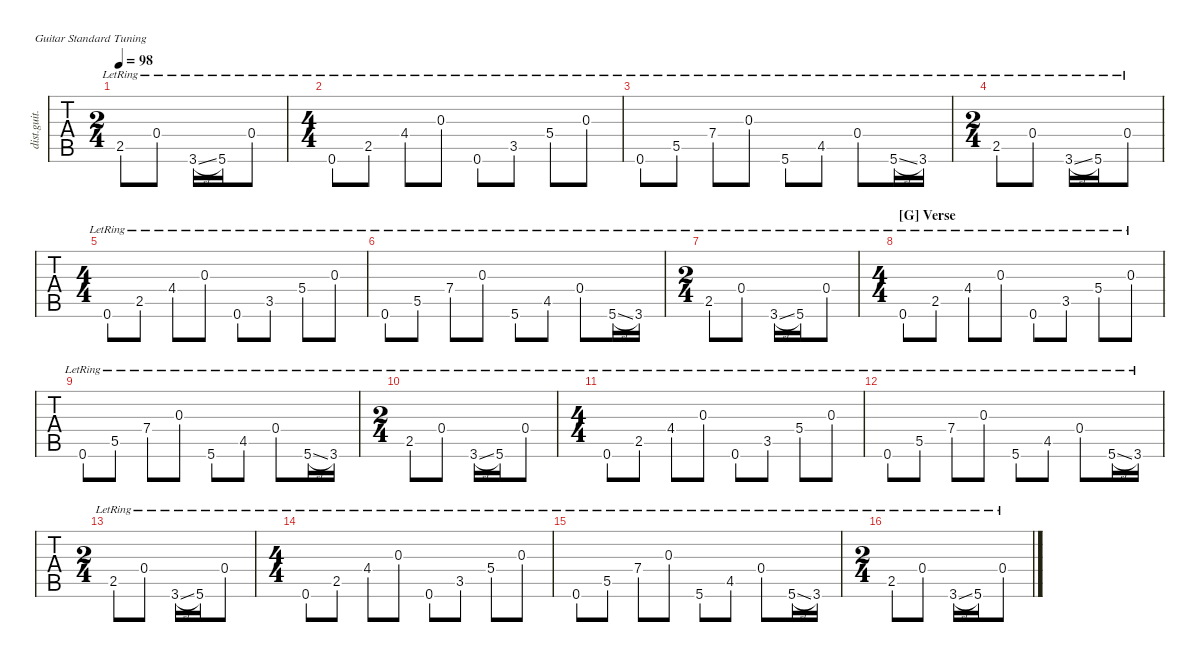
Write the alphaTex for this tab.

\defaultSystemsLayout 4
\hideDynamics
\bracketExtendMode nobrackets
\track ("Clean Guitar (James)" "dist.guit.") {instrument distortionguitar}
\staff {tabs}
\tuning (E4 B3 G3 D3 A2 E2)
\ts (2 4)
\beaming (8 2 2)
\tempo 98
\clef g2
\ks eminor
2.5{lr acc forcenatural}.8{dy mf} 0.4{lr acc forcenatural}.8 3.6{sl lr acc forcenatural}.16 5.6{lr acc forcenatural}.16 0.4{lr acc forcenatural}.8 |
\ts (4 4)
\beaming (8 2 2 2 2)
0.6{lr acc forcenatural}.8 2.5{lr acc forcenatural}.8 4.4{lr acc #}.8 0.3{lr acc forcenatural}.8 0.6{lr acc forcenatural}.8 3.5{lr acc forcenatural}.8 5.4{lr acc forcenatural}.8 0.3{lr acc forcenatural}.8 |
0.6{lr acc forcenatural}.8 5.5{lr acc forcenatural}.8 7.4{lr acc forcenatural}.8 0.3{lr acc forcenatural}.8 5.6{lr acc forcenatural}.8 4.5{lr acc #}.8 0.4{lr acc forcenatural}.8 5.6{sl lr acc forcenatural}.16 3.6{lr acc forcenatural}.16 |
\ts (2 4)
\beaming (8 2 2)
2.5{lr acc forcenatural}.8 0.4{lr acc forcenatural}.8 3.6{sl lr acc forcenatural}.16 5.6{lr acc forcenatural}.16 0.4{lr acc forcenatural}.8 |
\ts (4 4)
\beaming (8 2 2 2 2)
0.6{lr acc forcenatural}.8 2.5{lr acc forcenatural}.8 4.4{lr acc #}.8 0.3{lr acc forcenatural}.8 0.6{lr acc forcenatural}.8 3.5{lr acc forcenatural}.8 5.4{lr acc forcenatural}.8 0.3{lr acc forcenatural}.8 |
0.6{lr acc forcenatural}.8 5.5{lr acc forcenatural}.8 7.4{lr acc forcenatural}.8 0.3{lr acc forcenatural}.8 5.6{lr acc forcenatural}.8 4.5{lr acc #}.8 0.4{lr acc forcenatural}.8 5.6{sl lr acc forcenatural}.16 3.6{lr acc forcenatural}.16 |
\ts (2 4)
\beaming (8 2 2)
2.5{lr acc forcenatural}.8 0.4{lr acc forcenatural}.8 3.6{sl lr acc forcenatural}.16 5.6{lr acc forcenatural}.16 0.4{lr acc forcenatural}.8 |
\ts (4 4)
\beaming (8 2 2 2 2)
\section ("G" "Verse")
0.6{lr acc forcenatural}.8 2.5{lr acc forcenatural}.8 4.4{lr acc #}.8 0.3{lr acc forcenatural}.8 0.6{lr acc forcenatural}.8 3.5{lr acc forcenatural}.8 5.4{lr acc forcenatural}.8 0.3{lr acc forcenatural}.8 |
0.6{lr acc forcenatural}.8 5.5{lr acc forcenatural}.8 7.4{lr acc forcenatural}.8 0.3{lr acc forcenatural}.8 5.6{lr acc forcenatural}.8 4.5{lr acc #}.8 0.4{lr acc forcenatural}.8 5.6{sl lr acc forcenatural}.16 3.6{lr acc forcenatural}.16 |
\ts (2 4)
\beaming (8 2 2)
2.5{lr acc forcenatural}.8 0.4{lr acc forcenatural}.8 3.6{sl lr acc forcenatural}.16 5.6{lr acc forcenatural}.16 0.4{lr acc forcenatural}.8 |
\ts (4 4)
\beaming (8 2 2 2 2)
0.6{lr acc forcenatural}.8 2.5{lr acc forcenatural}.8 4.4{lr acc #}.8 0.3{lr acc forcenatural}.8 0.6{lr acc forcenatural}.8 3.5{lr acc forcenatural}.8 5.4{lr acc forcenatural}.8 0.3{lr acc forcenatural}.8 |
0.6{lr acc forcenatural}.8 5.5{lr acc forcenatural}.8 7.4{lr acc forcenatural}.8 0.3{lr acc forcenatural}.8 5.6{lr acc forcenatural}.8 4.5{lr acc #}.8 0.4{lr acc forcenatural}.8 5.6{sl lr acc forcenatural}.16 3.6{lr acc forcenatural}.16 |
\ts (2 4)
\beaming (8 2 2)
2.5{lr acc forcenatural}.8 0.4{lr acc forcenatural}.8 3.6{sl lr acc forcenatural}.16 5.6{lr acc forcenatural}.16 0.4{lr acc forcenatural}.8 |
\ts (4 4)
\beaming (8 2 2 2 2)
0.6{lr acc forcenatural}.8 2.5{lr acc forcenatural}.8 4.4{lr acc #}.8 0.3{lr acc forcenatural}.8 0.6{lr acc forcenatural}.8 3.5{lr acc forcenatural}.8 5.4{lr acc forcenatural}.8 0.3{lr acc forcenatural}.8 |
0.6{lr acc forcenatural}.8 5.5{lr acc forcenatural}.8 7.4{lr acc forcenatural}.8 0.3{lr acc forcenatural}.8 5.6{lr acc forcenatural}.8 4.5{lr acc #}.8 0.4{lr acc forcenatural}.8 5.6{sl lr acc forcenatural}.16 3.6{lr acc forcenatural}.16 |
\ts (2 4)
\beaming (8 2 2)
2.5{lr acc forcenatural}.8 0.4{lr acc forcenatural}.8 3.6{sl lr acc forcenatural}.16 5.6{lr acc forcenatural}.16 0.4{lr acc forcenatural}.8
